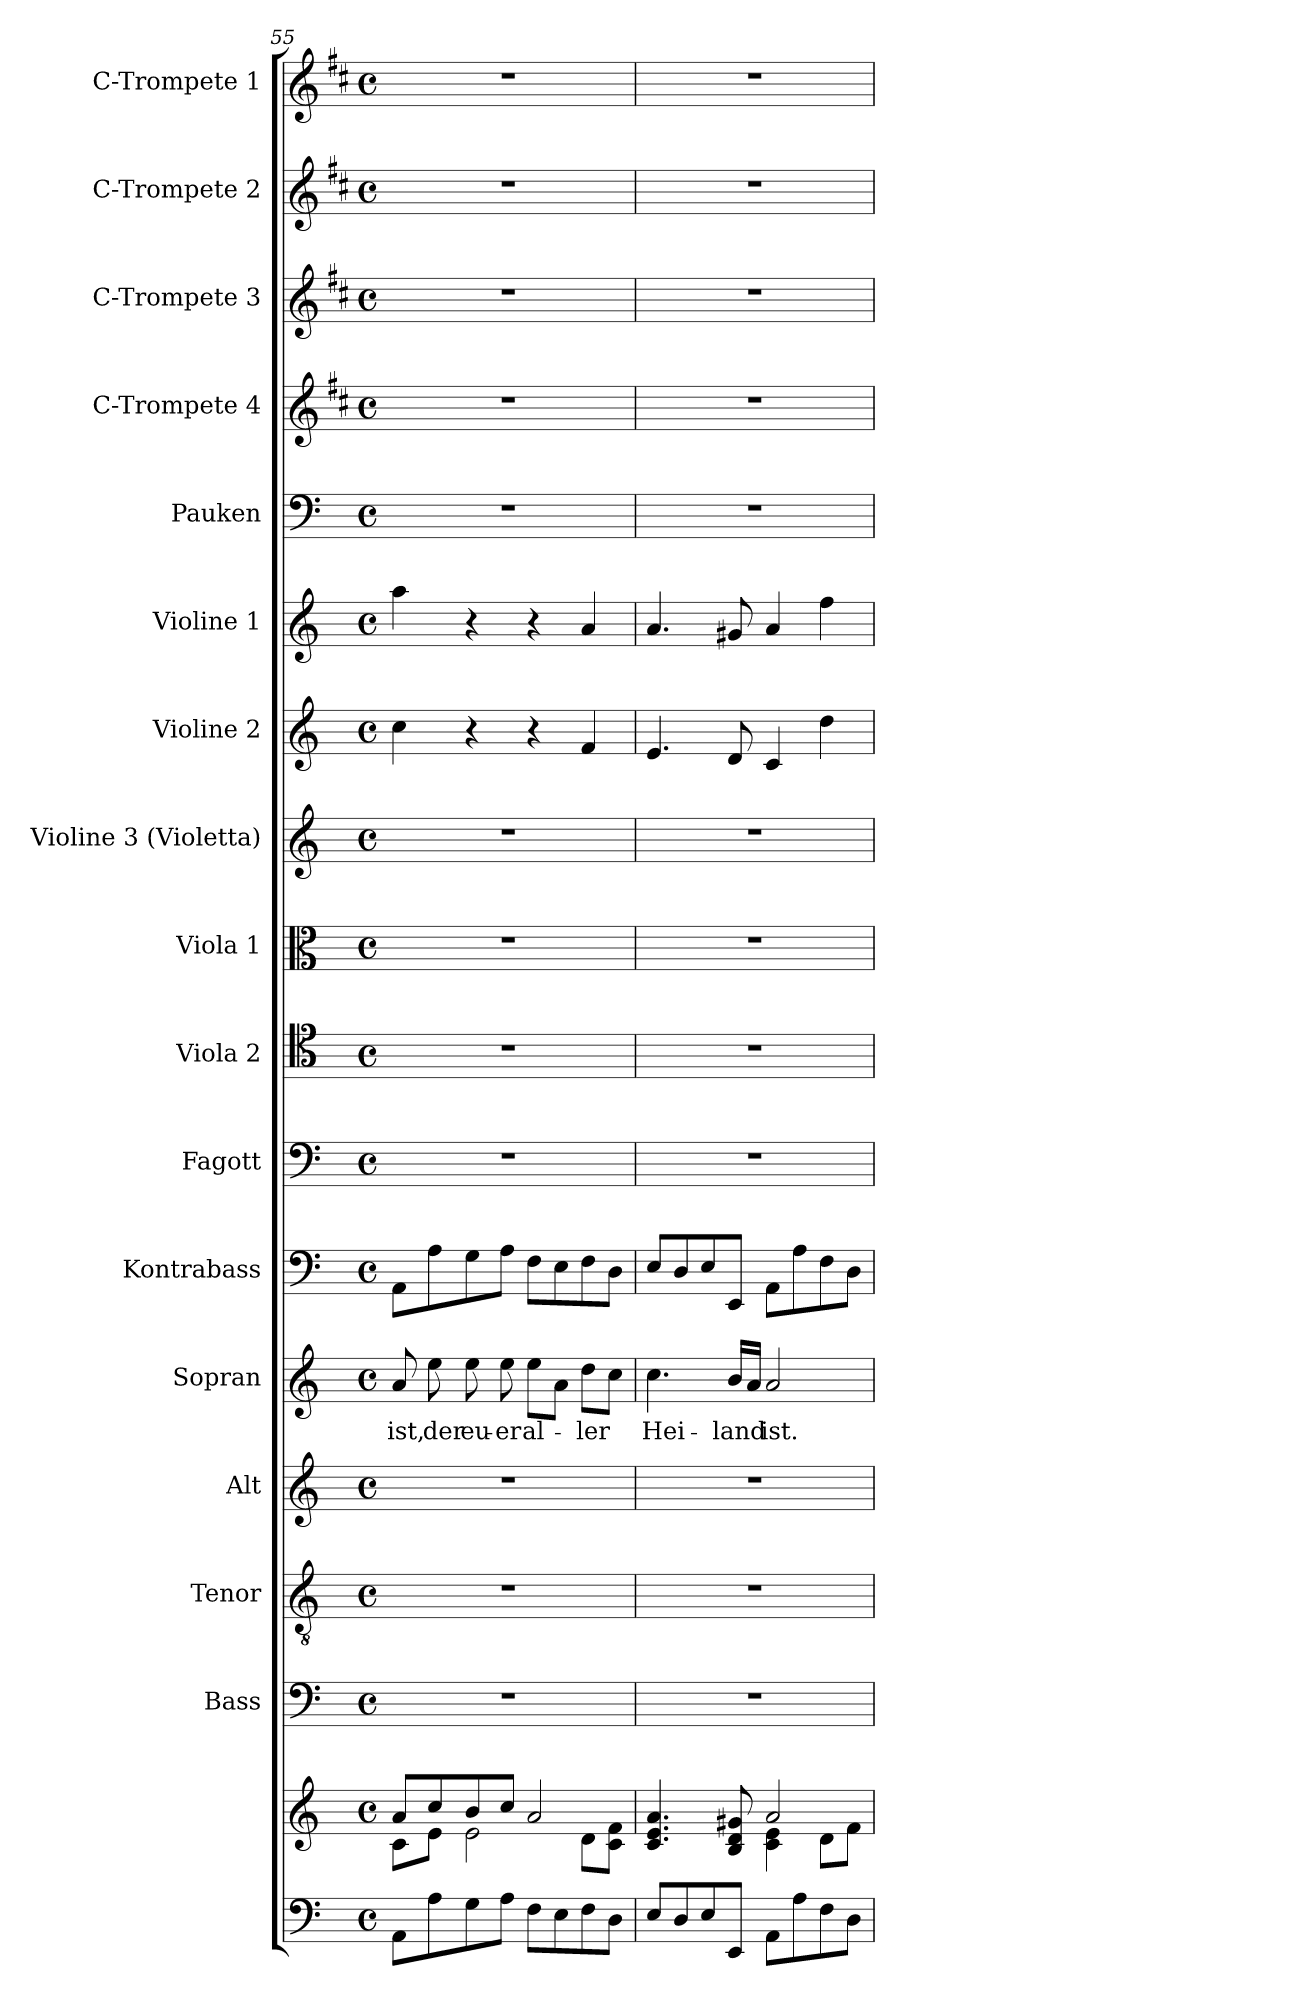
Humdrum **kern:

**kern	**kern	**kern	**kern	**kern	**kern	**text	**kern	**kern	**kern	**kern	**kern	**kern	**kern	**kern	**kern	**kern	**kern	**kern
*part17	*part17	*part16	*part15	*part14	*part13	*part13	*part12	*part11	*part10	*part9	*part8	*part7	*part6	*part5	*part4	*part3	*part2	*part1
*staff18	*staff17	*staff16	*staff15	*staff14	*staff13	*staff13	*staff12	*staff11	*staff10	*staff9	*staff8	*staff7	*staff6	*staff5	*staff4	*staff3	*staff2	*staff1
*	*	*I"Bass	*I"Tenor	*I"Alt	*I"Sopran	*	*I"Kontrabass	*I"Fagott	*I"Viola 2	*I"Viola 1	*I"Violine 3 (Violetta)	*I"Violine 2	*I"Violine 1	*I"Pauken	*I"C-Trompete 4	*I"C-Trompete 3	*I"C-Trompete 2	*I"C-Trompete 1
*	*	*I'B.	*I'T.	*I'A.	*I'S.	*	*I'Kb.	*I'Fg.	*I'Vla. 2	*I'Vla. 1	*I'Vl. 3	*I'Vl. 2	*I'Vl. 1	*I'Pk.	*I'C Trp. 4	*I'C Trp. 3	*I'C Trp. 2	*I'C Trp. 1
*clefF4	*clefG2	*clefF4	*clefGv2	*clefG2	*clefG2	*	*clefF4	*clefF4	*clefC4	*clefC3	*clefG2	*clefG2	*clefG2	*clefF4	*clefG2	*clefG2	*clefG2	*clefG2
*	*	*	*	*	*	*	*ITrd7c12	*	*	*	*	*	*	*	*ITrd1c2	*ITrd1c2	*ITrd1c2	*ITrd1c2
*k[]	*k[]	*k[]	*k[]	*k[]	*k[]	*	*k[]	*k[]	*k[]	*k[]	*k[]	*k[]	*k[]	*k[]	*k[]	*k[]	*k[]	*k[]
*C:	*C:	*C:	*C:	*C:	*C:	*	*C:	*C:	*C:	*C:	*C:	*C:	*C:	*C:	*C:	*C:	*C:	*C:
*M4/4	*M4/4	*M4/4	*M4/4	*M4/4	*M4/4	*	*M4/4	*M4/4	*M4/4	*M4/4	*M4/4	*M4/4	*M4/4	*M4/4	*M4/4	*M4/4	*M4/4	*M4/4
*met(c)	*met(c)	*met(c)	*met(c)	*met(c)	*met(c)	*	*met(c)	*met(c)	*met(c)	*met(c)	*met(c)	*met(c)	*met(c)	*met(c)	*met(c)	*met(c)	*met(c)	*met(c)
=55	=55	=55	=55	=55	=55	=55	=55	=55	=55	=55	=55	=55	=55	=55	=55	=55	=55	=55
*	*^	*	*	*	*	*	*	*	*	*	*	*	*	*	*	*	*	*
!	!	!	!	!	!	!	!LO:LY:b	!	!	!	!	!	!	!	!	!	!	!	!
8AA\L	8a/L	8c\L	1r	1r	1r	8a/	ist,	8AAA\L	1r	1r	1r	1r	4cc\	4aa\	1r	1r	1r	1r	1r
!	!	!	!	!	!	!	!LO:LY:b	!	!	!	!	!	!	!	!	!	!	!	!
8A\	8cc/	8e\J	.	.	.	8ee\	der	8AA\	.	.	.	.	.	.	.	.	.	.	.
!	!	!	!	!	!	!	!LO:LY:b	!	!	!	!	!	!	!	!	!	!	!	!
8G\	8b/	2e\	.	.	.	8ee\	eu-	8GG\	.	.	.	.	4r	4r	.	.	.	.	.
!	!	!	!	!	!	!	!LO:LY:b	!	!	!	!	!	!	!	!	!	!	!	!
8A\J	8cc/J	.	.	.	.	8ee\	-er	8AA\J	.	.	.	.	.	.	.	.	.	.	.
!	!	!	!	!	!	!	!LO:LY:b	!	!	!	!	!	!	!	!	!	!	!	!
8F\L	2a/	.	.	.	.	8ee\L	al-	8FF\L	.	.	.	.	4r	4r	.	.	.	.	.
8E\	.	.	.	.	.	8a\J	.	8EE\	.	.	.	.	.	.	.	.	.	.	.
!	!	!	!	!	!	!	!LO:LY:b	!	!	!	!	!	!	!	!	!	!	!	!
8F\	.	8d\L	.	.	.	8dd\L	-ler	8FF\	.	.	.	.	4f/	4a/	.	.	.	.	.
8D\J	.	8c\ 8f\J	.	.	.	8cc\J	.	8DD\J	.	.	.	.	.	.	.	.	.	.	.
=56	=56	=56	=56	=56	=56	=56	=56	=56	=56	=56	=56	=56	=56	=56	=56	=56	=56	=56	=56
!	!	!	!	!	!	!	!LO:LY:b	!	!	!	!	!	!	!	!	!	!	!	!
8E/L	4.c/ 4.e/ 4.a/	2ryy	1r	1r	1r	4.cc\	Hei-	8EE/L	1r	1r	1r	1r	4.e/	4.a/	1r	1r	1r	1r	1r
8D/	.	.	.	.	.	.	.	8DD/	.	.	.	.	.	.	.	.	.	.	.
8E/	.	.	.	.	.	.	.	8EE/	.	.	.	.	.	.	.	.	.	.	.
!	!	!	!	!	!	!	!LO:LY:b	!	!	!	!	!	!	!	!	!	!	!	!
8EE/J	8B/ 8d/ 8g#X/	.	.	.	.	16b/LL	-land	8EEE/J	.	.	.	.	8d/	8g#X/	.	.	.	.	.
.	.	.	.	.	.	16a/JJ	.	.	.	.	.	.	.	.	.	.	.	.	.
!	!	!	!	!	!	!	!LO:LY:b	!	!	!	!	!	!	!	!	!	!	!	!
8AA\L	2a/	4c\ 4e\	.	.	.	2a/	ist.	8AAA\L	.	.	.	.	4c/	4a/	.	.	.	.	.
8A\	.	.	.	.	.	.	.	8AA\	.	.	.	.	.	.	.	.	.	.	.
8F\	.	8d\L	.	.	.	.	.	8FF\	.	.	.	.	4dd\	4ff\	.	.	.	.	.
8D\J	.	8f\J	.	.	.	.	.	8DD\J	.	.	.	.	.	.	.	.	.	.	.
*	*v	*v	*	*	*	*	*	*	*	*	*	*	*	*	*	*	*	*	*
=	=	=	=	=	=	=	=	=	=	=	=	=	=	=	=	=	=	=
*-	*-	*-	*-	*-	*-	*-	*-	*-	*-	*-	*-	*-	*-	*-	*-	*-	*-	*-
